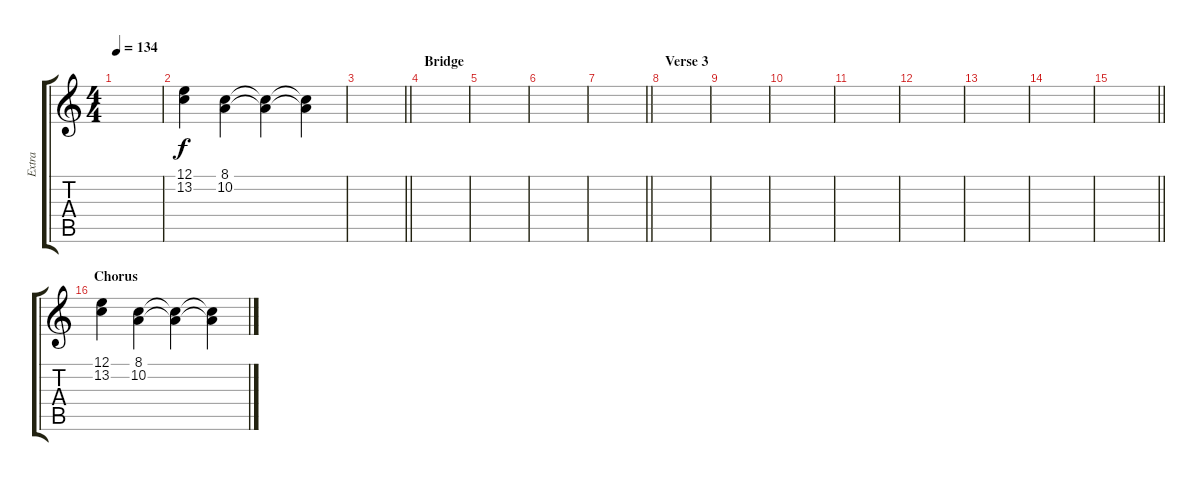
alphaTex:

\track ("Extra" "Extra") {instrument stringensemble1}
\staff {score tabs}
\tuning (E4 B3 G3 D3 A2 E2) {hide}
\ts (4 4)
\tempo 134
\clef g2
\ks c
|
(12.1 13.2).4 (8.1 10.2).4 (8.1{t} 10.2{t}).4 (8.1{t} 10.2{t}).4 |
\barLineRight lightlight
|
\section ("" "Bridge")
|
|
|
\barLineRight lightlight
|
\section ("" "Verse 3")
|
|
|
|
|
|
|
\barLineRight lightlight
|
\section ("" "Chorus")
(12.1 13.2).4 (8.1 10.2).4 (8.1{t} 10.2{t}).4 (8.1{t} 10.2{t}).4
